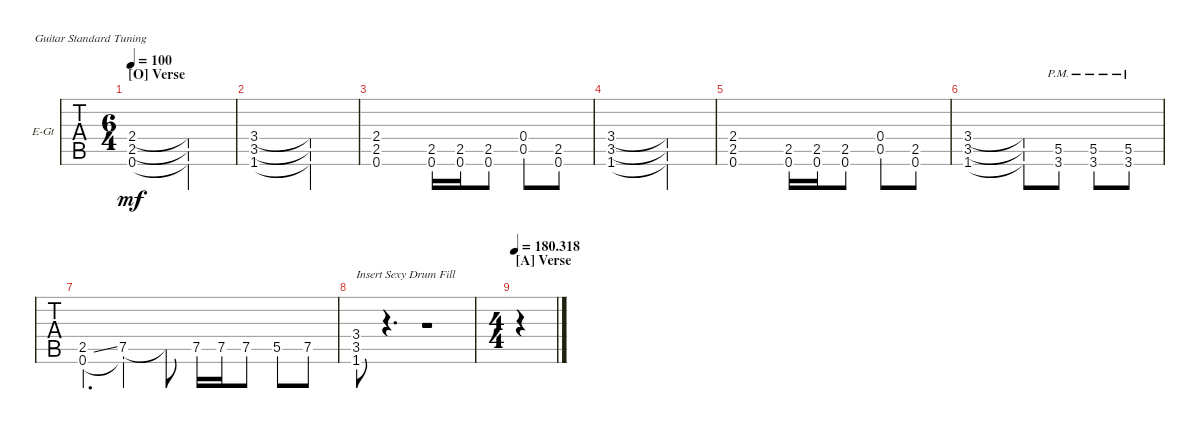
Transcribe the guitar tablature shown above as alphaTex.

\defaultSystemsLayout 4
\bracketExtendMode groupsimilarinstruments
\multiBarRest
\firstSystemTrackNameOrientation horizontal
\otherSystemsTrackNameOrientation horizontal
\track ("Cole Train" "E-Gt") {instrument distortionguitar}
\staff {tabs}
\tuning (E4 B3 G3 D3 A2 E2)
\ts (6 4)
\section ("O" "Verse")
\tempo 100
\clef g2
\ks c
(0.6 2.5 2.4).1{dy mf} (0.6{t} 2.5{t} 2.4{t}).2 |
(1.6 3.5 3.4).1 (1.6{t} 3.5{t} 3.4{t}).2 |
(0.6 2.5 2.4).1 (0.6 2.5).16 (0.6 2.5).16 (0.6 2.5).8 (0.5 0.4).8 (0.6 2.5).8 |
(1.6 3.5 3.4).1 (1.6{t} 3.5{t} 3.4{t}).2 |
(0.6 2.5 2.4).1 (0.6 2.5).16 (0.6 2.5).16 (0.6 2.5).8 (0.5 0.4).8 (0.6 2.5).8 |
(1.6 3.5 3.4).1 (1.6{t} 3.5{t} 3.4{t}).8 (3.6{pm} 5.5{pm}).8 (3.6{pm} 5.5{pm}).8 (3.6{pm} 5.5{pm}).8 |
(0.6 2.5{ss}).4{d} (7.5 0.6{t}).2 7.5{t}.8 7.5.16 7.5.16 7.5.8 5.5.8 7.5.8 |
(1.6 3.5 3.4).8{txt "Insert Sexy Drum Fill"} r.4{d} r.1 |
\ts (4 4)
\section ("A" "Verse")
\tempo
180.318
